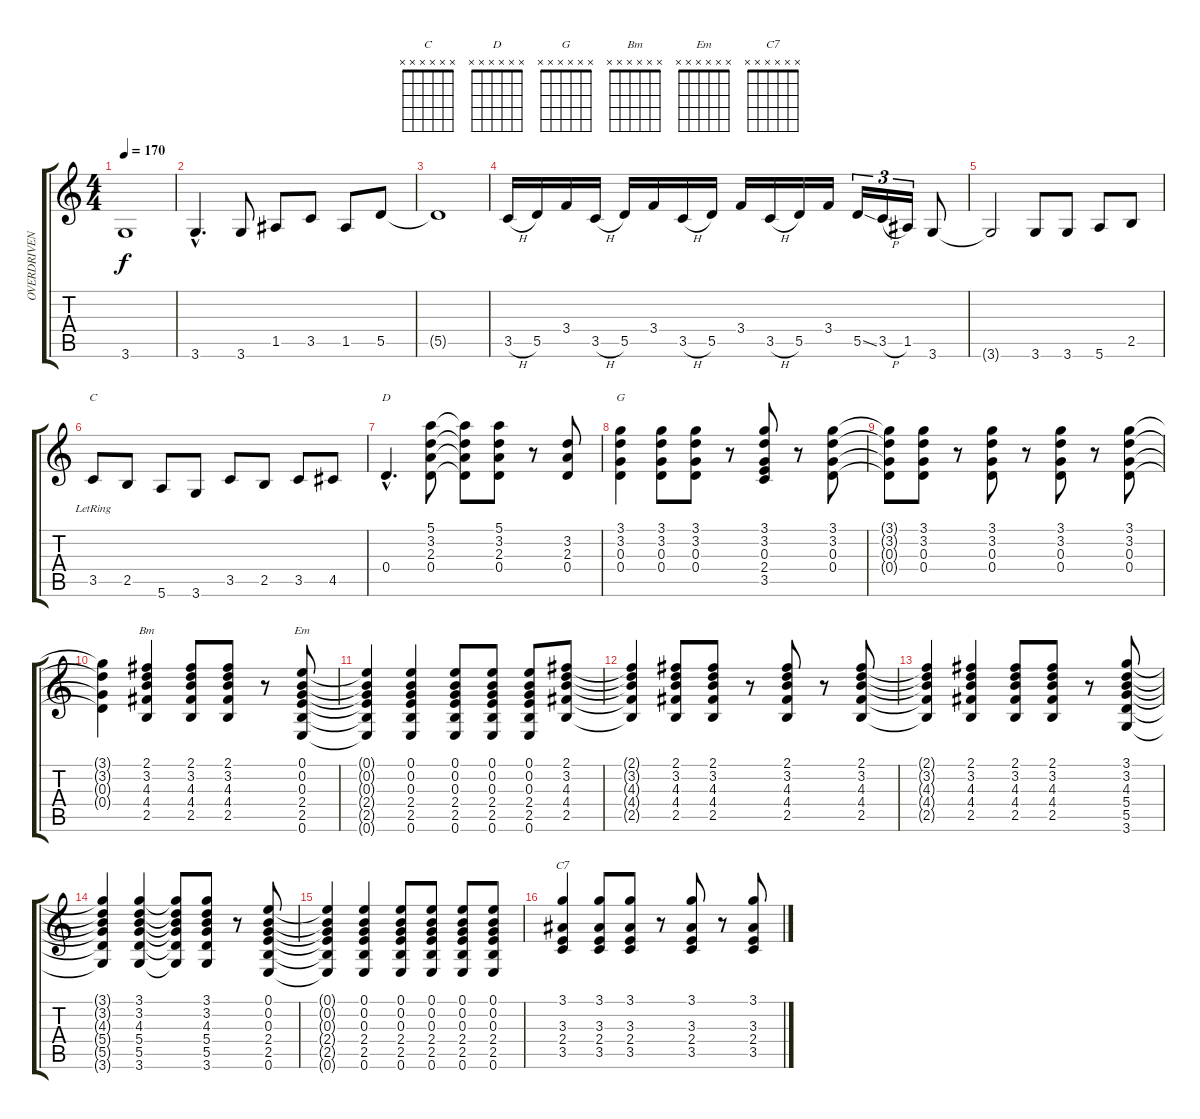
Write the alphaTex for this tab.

\track ("OVERDRIVEN" "OVERDRIVEN") {instrument overdrivenguitar}
\staff {score tabs}
\tuning (E4 B3 G3 D3 A2 E2) {hide}
\chord ("C" x x x x x x) {firstfret 0}
\chord ("D" x x x x x x) {firstfret 0}
\chord ("G" x x x x x x) {firstfret 0}
\chord ("Bm" x x x x x x) {firstfret 0}
\chord ("Em" x x x x x x) {firstfret 0}
\chord ("C7" x x x x x x) {firstfret 0}
\ts (4 4)
\tempo 170
\clef g2
\ks c
3.6{t}.1{dy f} |
3.6{hac}.4{d} 3.6.8 1.5.8 3.5.8 1.5.8 5.5.8 |
5.5{t}.1 |
3.5{h}.16 5.5.16 3.4.16 3.5{h}.16 5.5.16 3.4.16 3.5{h}.16 5.5.16 3.4.16 3.5{h}.16 5.5.16 3.4.16 5.5{ss}.16{tu (3 2)} 3.5{h}.16{tu (3 2)} 1.5.16{tu (3 2)} 3.6.8 |
3.6{t}.2 3.6.8 3.6.8 5.6.8 2.5.8 |
3.5{lr}.8{ch "C"} 2.5.8 5.6.8 3.6.8 3.5.8 2.5.8 3.5.8 4.5.8 |
0.4{hac}.4{d ch "D"} (5.1 3.2 2.3 0.4).8 (5.1{t} 3.2{t} 2.3{t} 0.4{t}).8 (5.1 3.2 2.3 0.4).8 r.8 (3.2 2.3 0.4).8 |
(3.1 3.2 0.3 0.4).4{ch "G"} (3.1 3.2 0.3 0.4).8 (3.1 3.2 0.3 0.4).8 r.8 (3.1 3.2 0.3 2.4 3.5).8 r.8 (3.1 3.2 0.3 0.4).8 |
(3.1{t} 3.2{t} 0.3{t} 0.4{t}).8 (3.1 3.2 0.3 0.4).8 r.8 (3.1 3.2 0.3 0.4).8 r.8 (3.1 3.2 0.3 0.4).8 r.8 (3.1 3.2 0.3 0.4).8 |
(3.1{t} 3.2{t} 0.3{t} 0.4{t}).4 (2.1 3.2 4.3 4.4 2.5).4{ch "Bm"} (2.1 3.2 4.3 4.4 2.5).8 (2.1 3.2 4.3 4.4 2.5).8 r.8 (0.1 0.2 0.3 2.4 2.5 0.6).8{ch "Em"} |
(0.1{t} 0.2{t} 0.3{t} 2.4{t} 2.5{t} 0.6{t}).4 (0.1 0.2 0.3 2.4 2.5 0.6).4 (0.1 0.2 0.3 2.4 2.5 0.6).8 (0.1 0.2 0.3 2.4 2.5 0.6).8 (0.1 0.2 0.3 2.4 2.5 0.6).8 (2.1 3.2 4.3 4.4 2.5).8 |
(2.1{t} 3.2{t} 4.3{t} 4.4{t} 2.5{t}).4 (2.1 3.2 4.3 4.4 2.5).8 (2.1 3.2 4.3 4.4 2.5).8 r.8 (2.1 3.2 4.3 4.4 2.5).8 r.8 (2.1 3.2 4.3 4.4 2.5).8 |
(2.1{t} 3.2{t} 4.3{t} 4.4{t} 2.5{t}).4 (2.1 3.2 4.3 4.4 2.5).4 (2.1 3.2 4.3 4.4 2.5).8 (2.1 3.2 4.3 4.4 2.5).8 r.8 (3.1 3.2 4.3 5.4 5.5 3.6).8 |
(3.1{t} 3.2{t} 4.3{t} 5.4{t} 5.5{t} 3.6{t}).4 (3.1 3.2 4.3 5.4 5.5 3.6).4 (3.1{t} 3.2{t} 4.3{t} 5.4{t} 5.5{t} 3.6{t}).8 (3.1 3.2 4.3 5.4 5.5 3.6).8 r.8 (0.1 0.2 0.3 2.4 2.5 0.6).8 |
(0.1{t} 0.2{t} 0.3{t} 2.4{t} 2.5{t} 0.6{t}).4 (0.1 0.2 0.3 2.4 2.5 0.6).4 (0.1 0.2 0.3 2.4 2.5 0.6).8 (0.1 0.2 0.3 2.4 2.5 0.6).8 (0.1 0.2 0.3 2.4 2.5 0.6).8 (0.1 0.2 0.3 2.4 2.5 0.6).8 |
(3.1 3.3 2.4 3.5).4{ch "C7"} (3.1 3.3 2.4 3.5).8 (3.1 3.3 2.4 3.5).8 r.8 (3.1 3.3 2.4 3.5).8 r.8 (3.1 3.3 2.4 3.5).8
